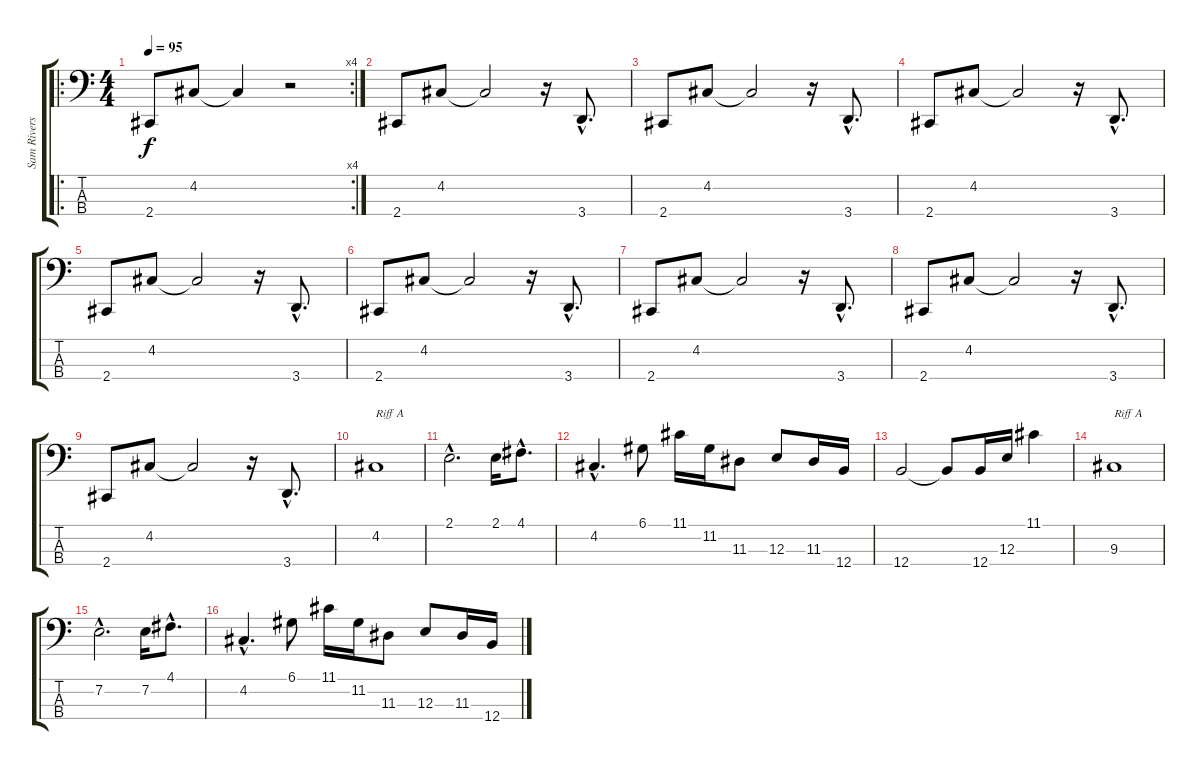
\track ("Sam Rivers (Bass)" "Sam Rivers") {instrument electricbassfinger}
\staff {score tabs}
\tuning (D2 A1 E1 B0) {hide}
\ro
\rc 4
\ts (4 4)
\tempo 95
\clef f4
\ks c
2.4.8{dy f} 4.2.8 4.2{t}.4 r.2 |
2.4.8 4.2.8 4.2{t}.2 r.16 3.4{hac}.8{d} |
2.4.8 4.2.8 4.2{t}.2 r.16 3.4{hac}.8{d} |
2.4.8 4.2.8 4.2{t}.2 r.16 3.4{hac}.8{d} |
2.4.8 4.2.8 4.2{t}.2 r.16 3.4{hac}.8{d} |
2.4.8 4.2.8 4.2{t}.2 r.16 3.4{hac}.8{d} |
2.4.8 4.2.8 4.2{t}.2 r.16 3.4{hac}.8{d} |
2.4.8 4.2.8 4.2{t}.2 r.16 3.4{hac}.8{d} |
2.4.8 4.2.8 4.2{t}.2 r.16 3.4{hac}.8{d} |
4.2.1{txt "Riff A"} |
2.1{hac}.2{d} 2.1.16 4.1{hac}.8{d} |
4.2{hac}.4{d} 6.1.8 11.1.16 11.2.16 11.3.8 12.3.8 11.3.16 12.4.16 |
12.4.2 12.4{t}.8 12.4.16 12.3.16 11.1.4 |
9.3.1{txt "Riff A"} |
7.2{hac}.2{d} 7.2.16 4.1{hac}.8{d} |
4.2{hac}.4{d} 6.1.8 11.1.16 11.2.16 11.3.8 12.3.8 11.3.16 12.4.16
